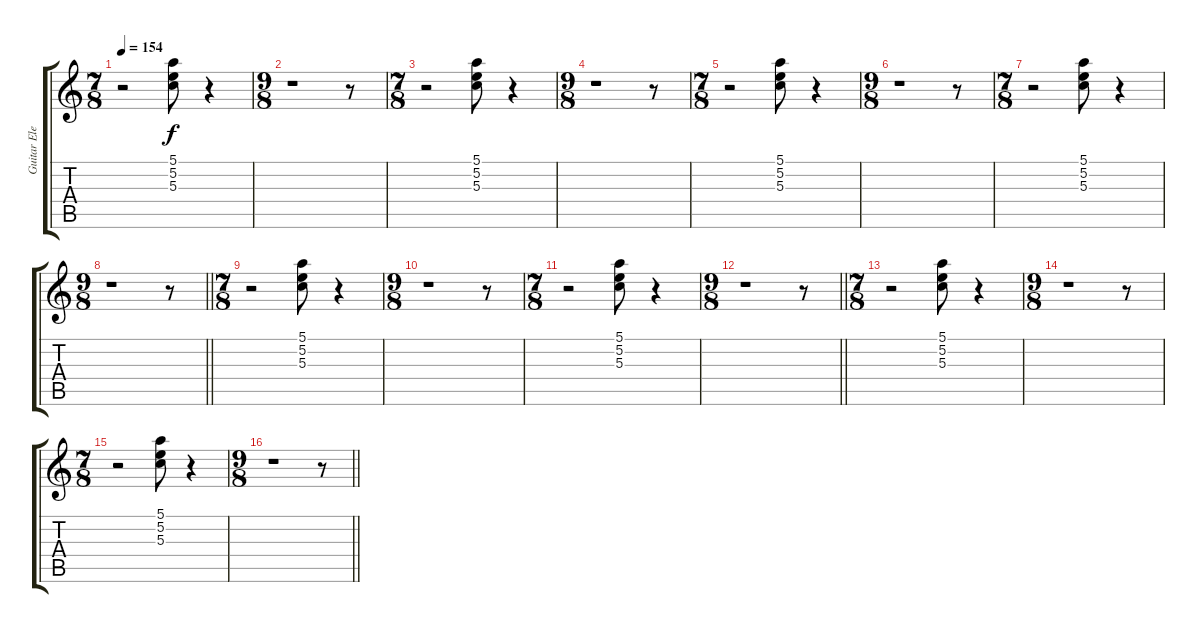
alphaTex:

\track ("Guitar Elec. 2" "Guitar Ele") {instrument overdrivenguitar}
\staff {score tabs}
\tuning (E4 B3 G3 D3 A2 E2) {hide}
\ts (7 8)
\tempo 154
\clef g2
\ks c
r.2{dy f} (5.1 5.2 5.3).8 r.4 |
\ts (9 8)
r.1 r.8 |
\ts (7 8)
r.2 (5.1 5.2 5.3).8 r.4 |
\ts (9 8)
r.1 r.8 |
\ts (7 8)
r.2 (5.1 5.2 5.3).8 r.4 |
\ts (9 8)
r.1 r.8 |
\ts (7 8)
r.2 (5.1 5.2 5.3).8 r.4 |
\ts (9 8)
\barLineRight lightlight
r.1 r.8 |
\ts (7 8)
r.2 (5.1 5.2 5.3).8 r.4 |
\ts (9 8)
r.1 r.8 |
\ts (7 8)
r.2 (5.1 5.2 5.3).8 r.4 |
\ts (9 8)
\barLineRight lightlight
r.1 r.8 |
\ts (7 8)
r.2 (5.1 5.2 5.3).8 r.4 |
\ts (9 8)
r.1 r.8 |
\ts (7 8)
r.2 (5.1 5.2 5.3).8 r.4 |
\ts (9 8)
\barLineRight lightlight
r.1 r.8
